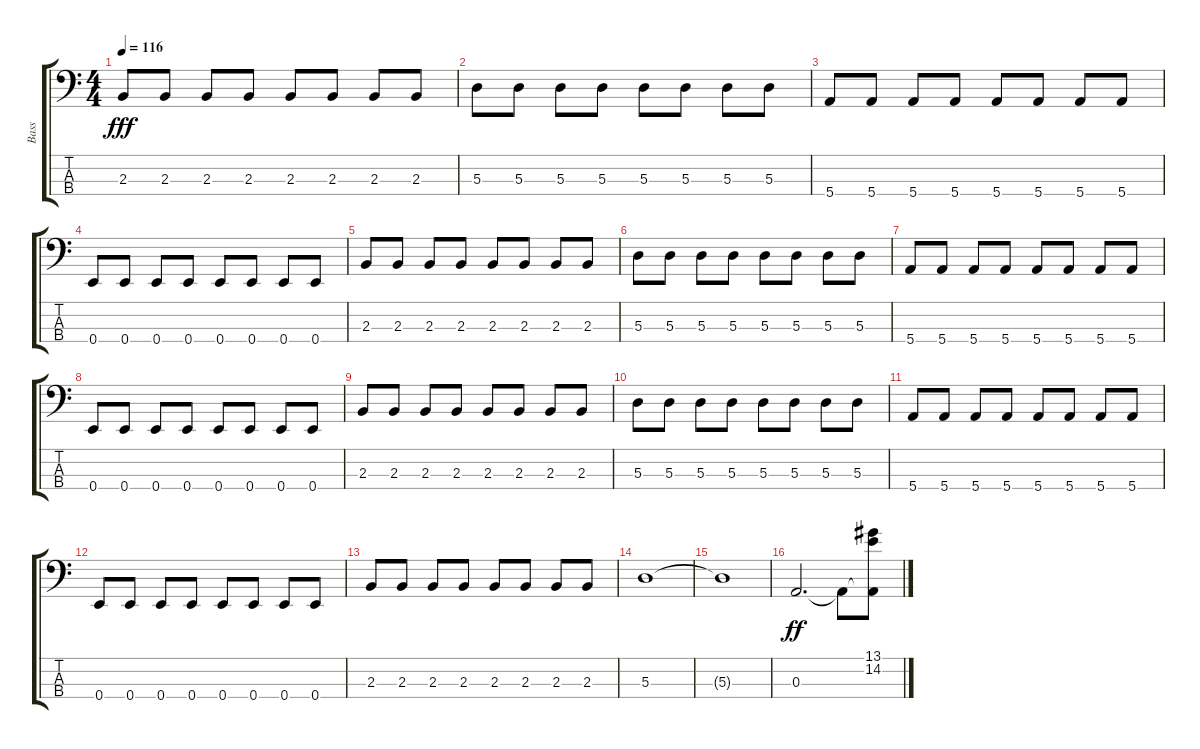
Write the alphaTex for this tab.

\track ("Bass" "Bass") {instrument electricbassfinger}
\staff {score tabs}
\tuning (G2 D2 A1 E1) {hide}
\ts (4 4)
\tempo 116
\clef f4
\ks c
2.3.8{dy fff} 2.3.8 2.3.8 2.3.8 2.3.8 2.3.8 2.3.8 2.3.8 |
5.3.8 5.3.8 5.3.8 5.3.8 5.3.8 5.3.8 5.3.8 5.3.8 |
5.4.8 5.4.8 5.4.8 5.4.8 5.4.8 5.4.8 5.4.8 5.4.8 |
0.4.8 0.4.8 0.4.8 0.4.8 0.4.8 0.4.8 0.4.8 0.4.8 |
2.3.8 2.3.8 2.3.8 2.3.8 2.3.8 2.3.8 2.3.8 2.3.8 |
5.3.8 5.3.8 5.3.8 5.3.8 5.3.8 5.3.8 5.3.8 5.3.8 |
5.4.8 5.4.8 5.4.8 5.4.8 5.4.8 5.4.8 5.4.8 5.4.8 |
0.4.8 0.4.8 0.4.8 0.4.8 0.4.8 0.4.8 0.4.8 0.4.8 |
2.3.8 2.3.8 2.3.8 2.3.8 2.3.8 2.3.8 2.3.8 2.3.8 |
5.3.8 5.3.8 5.3.8 5.3.8 5.3.8 5.3.8 5.3.8 5.3.8 |
5.4.8 5.4.8 5.4.8 5.4.8 5.4.8 5.4.8 5.4.8 5.4.8 |
0.4.8 0.4.8 0.4.8 0.4.8 0.4.8 0.4.8 0.4.8 0.4.8 |
2.3.8 2.3.8 2.3.8 2.3.8 2.3.8 2.3.8 2.3.8 2.3.8 |
5.3.1 |
5.3{t}.1 |
0.3.2{d dy ff} 0.3{t}.8 (13.1 14.2 0.3{t}).8
